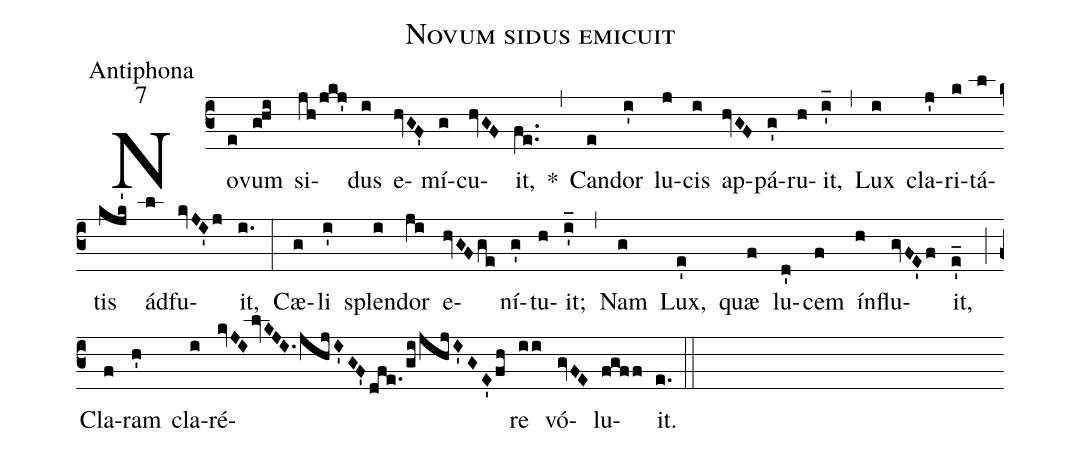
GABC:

name:Novum sidus emicuit;
office-part:Antiphona;
mode:7;
%%
(c3) No(e)vum(g!hi) si(jh/jkj')dus(i) e(hvGF')mí(g)cu(hvGF)it,(fe..) *(,) Can(e)dor(i') lu(j)cis(i) ap(hvGF)pá(g')ru(h)it,(i'_) (,) Lux(i) cla(j')ri(k)tá(l)tis(kjk') ád(l)fu(kvJI'j)it,(i.) (:) Cæ(g)li(i') splen(i)dor(ji) e(hvGFge)ní(g')tu(h)it;(i'_) (,) Nam(g) Lux,(e') quæ(f) lu(d')cem(f) ín(h)flu(gvFE'f)it,(e'_) (;) Cla(f)ram(h') cla(i)ré(kvJIlvKJI./jhj/I'GF'dfe./gi/jhj/I'GE'fh/)re(ii) vó(gvFE)lu(fgff)it.(e.) (::)
